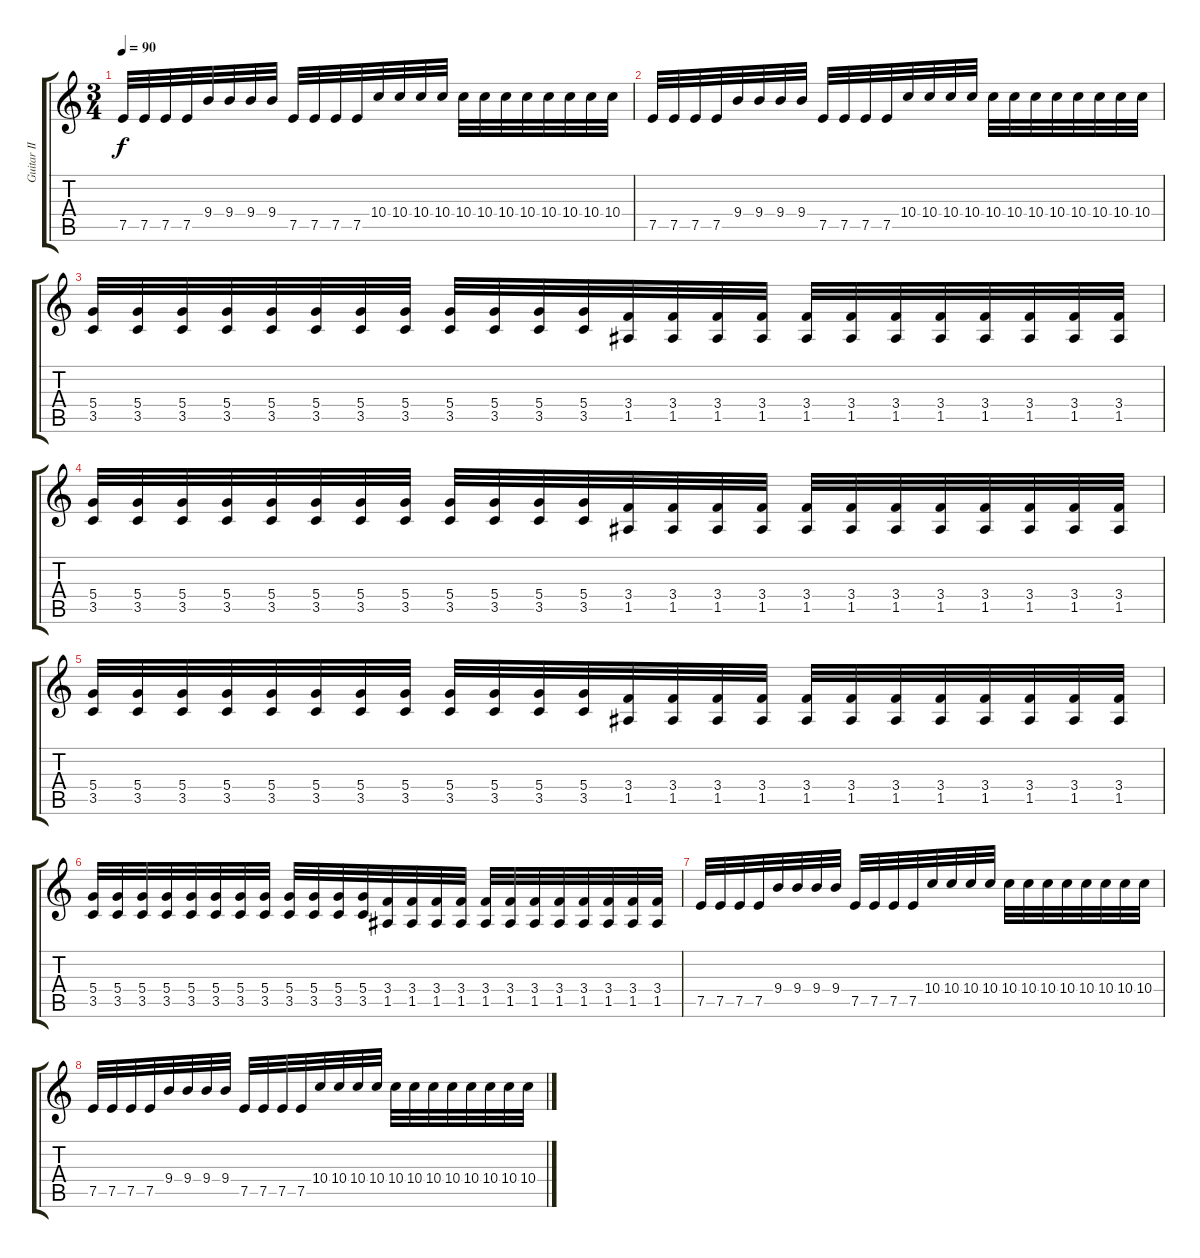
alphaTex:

\track ("Guitar II" "Guitar II") {instrument distortionguitar}
\staff {score tabs}
\tuning (E4 B3 G3 D3 A2 E2) {hide}
\ts (3 4)
\tempo 90
\clef g2
\ks c
7.5.32{dy f} 7.5.32 7.5.32 7.5.32 9.4.32 9.4.32 9.4.32 9.4.32 7.5.32 7.5.32 7.5.32 7.5.32 10.4.32 10.4.32 10.4.32 10.4.32 10.4.32 10.4.32 10.4.32 10.4.32 10.4.32 10.4.32 10.4.32 10.4.32 |
7.5.32 7.5.32 7.5.32 7.5.32 9.4.32 9.4.32 9.4.32 9.4.32 7.5.32 7.5.32 7.5.32 7.5.32 10.4.32 10.4.32 10.4.32 10.4.32 10.4.32 10.4.32 10.4.32 10.4.32 10.4.32 10.4.32 10.4.32 10.4.32 |
(5.4 3.5).32 (5.4 3.5).32 (5.4 3.5).32 (5.4 3.5).32 (5.4 3.5).32 (5.4 3.5).32 (5.4 3.5).32 (5.4 3.5).32 (5.4 3.5).32 (5.4 3.5).32 (5.4 3.5).32 (5.4 3.5).32 (3.4 1.5).32 (3.4 1.5).32 (3.4 1.5).32 (3.4 1.5).32 (3.4 1.5).32 (3.4 1.5).32 (3.4 1.5).32 (3.4 1.5).32 (3.4 1.5).32 (3.4 1.5).32 (3.4 1.5).32 (3.4 1.5).32 |
(5.4 3.5).32 (5.4 3.5).32 (5.4 3.5).32 (5.4 3.5).32 (5.4 3.5).32 (5.4 3.5).32 (5.4 3.5).32 (5.4 3.5).32 (5.4 3.5).32 (5.4 3.5).32 (5.4 3.5).32 (5.4 3.5).32 (3.4 1.5).32 (3.4 1.5).32 (3.4 1.5).32 (3.4 1.5).32 (3.4 1.5).32 (3.4 1.5).32 (3.4 1.5).32 (3.4 1.5).32 (3.4 1.5).32 (3.4 1.5).32 (3.4 1.5).32 (3.4 1.5).32 |
(5.4 3.5).32 (5.4 3.5).32 (5.4 3.5).32 (5.4 3.5).32 (5.4 3.5).32 (5.4 3.5).32 (5.4 3.5).32 (5.4 3.5).32 (5.4 3.5).32 (5.4 3.5).32 (5.4 3.5).32 (5.4 3.5).32 (3.4 1.5).32 (3.4 1.5).32 (3.4 1.5).32 (3.4 1.5).32 (3.4 1.5).32 (3.4 1.5).32 (3.4 1.5).32 (3.4 1.5).32 (3.4 1.5).32 (3.4 1.5).32 (3.4 1.5).32 (3.4 1.5).32 |
(5.4 3.5).32 (5.4 3.5).32 (5.4 3.5).32 (5.4 3.5).32 (5.4 3.5).32 (5.4 3.5).32 (5.4 3.5).32 (5.4 3.5).32 (5.4 3.5).32 (5.4 3.5).32 (5.4 3.5).32 (5.4 3.5).32 (3.4 1.5).32 (3.4 1.5).32 (3.4 1.5).32 (3.4 1.5).32 (3.4 1.5).32 (3.4 1.5).32 (3.4 1.5).32 (3.4 1.5).32 (3.4 1.5).32 (3.4 1.5).32 (3.4 1.5).32 (3.4 1.5).32 |
7.5.32 7.5.32 7.5.32 7.5.32 9.4.32 9.4.32 9.4.32 9.4.32 7.5.32 7.5.32 7.5.32 7.5.32 10.4.32 10.4.32 10.4.32 10.4.32 10.4.32 10.4.32 10.4.32 10.4.32 10.4.32 10.4.32 10.4.32 10.4.32 |
7.5.32 7.5.32 7.5.32 7.5.32 9.4.32 9.4.32 9.4.32 9.4.32 7.5.32 7.5.32 7.5.32 7.5.32 10.4.32 10.4.32 10.4.32 10.4.32 10.4.32 10.4.32 10.4.32 10.4.32 10.4.32 10.4.32 10.4.32 10.4.32
